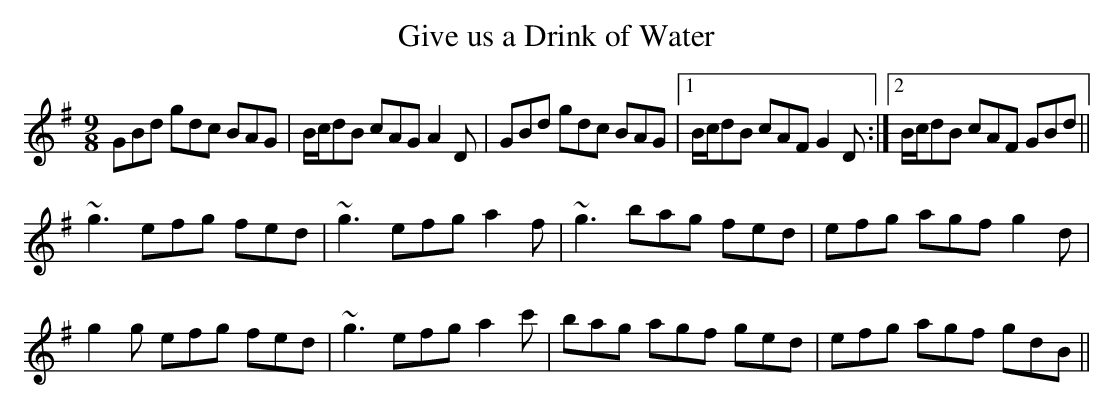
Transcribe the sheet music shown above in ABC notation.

X:1
T:Give us a Drink of Water
M:9/8
L:1/8
K:G
GBd gdc BAG|B/2c/2dB cAG A2 D|GBd gdc BAG|1 B/2c/2dB cAF G2D:|2 B/2c/2dB
 cAF GBd||
!~g3 efg fed|~g3 efg a2f|~g3 bag fed|efg agf g2d|
!g2 g efg fed|~g3 efg a2c'|bag agf ged|efg agf gdB||
